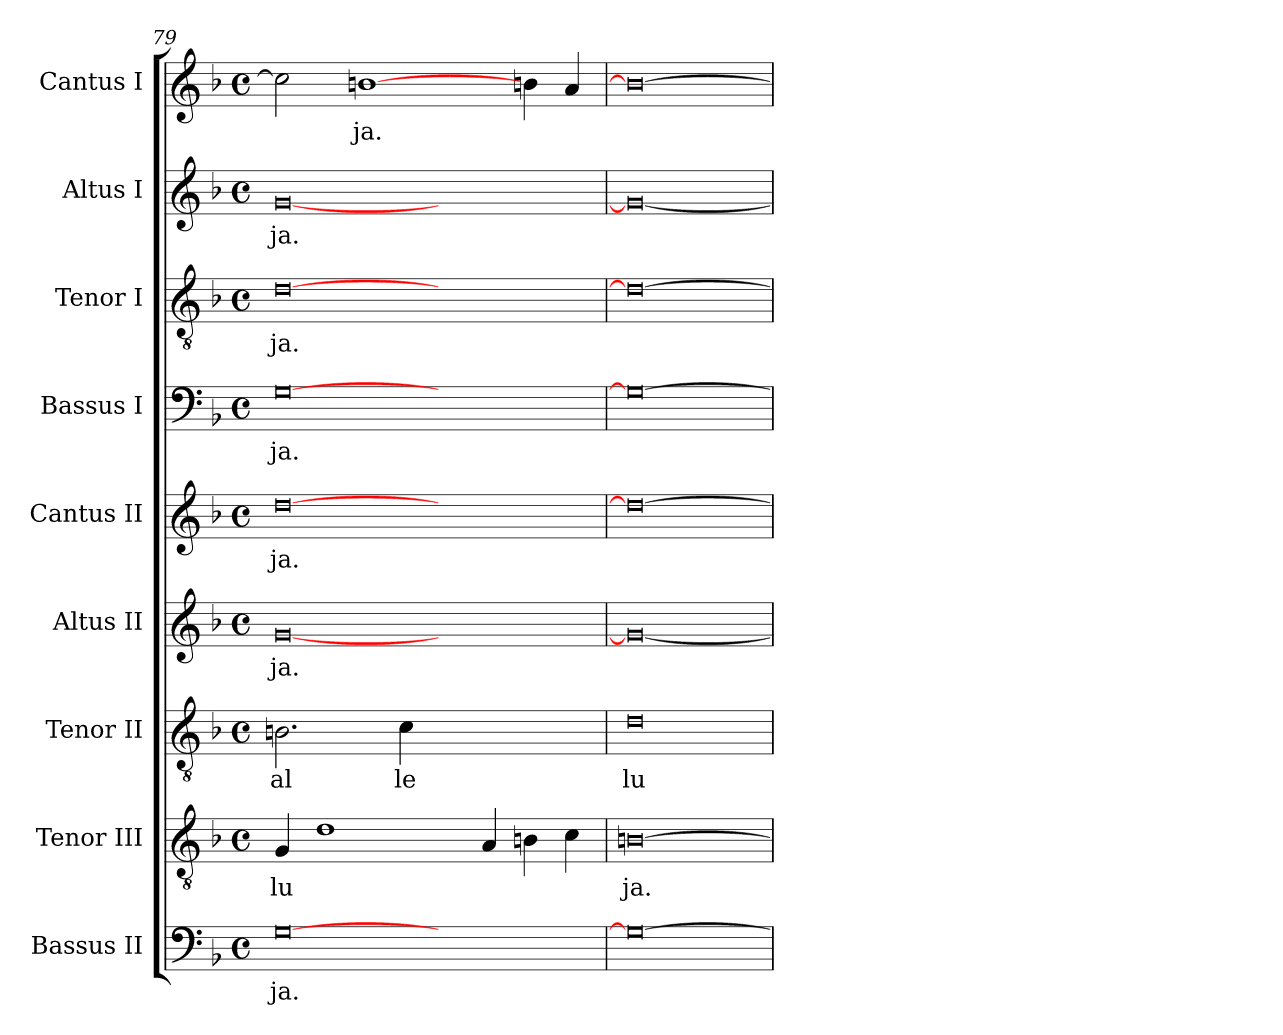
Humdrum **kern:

**kern	**text	**kern	**text	**kern	**text	**kern	**text	**kern	**text	**kern	**text	**kern	**text	**kern	**text	**kern	**text
*part9	*part9	*part8	*part8	*part7	*part7	*part6	*part6	*part5	*part5	*part4	*part4	*part3	*part3	*part2	*part2	*part1	*part1
*staff9	*staff9	*staff8	*staff8	*staff7	*staff7	*staff6	*staff6	*staff5	*staff5	*staff4	*staff4	*staff3	*staff3	*staff2	*staff2	*staff1	*staff1
*I"Bassus II	*	*I"Tenor III	*	*I"Tenor II	*	*I"Altus II	*	*I"Cantus II	*	*I"Bassus I	*	*I"Tenor I	*	*I"Altus I	*	*I"Cantus I	*
*clefF4	*	*clefGv2	*	*clefGv2	*	*clefG2	*	*clefG2	*	*clefF4	*	*clefGv2	*	*clefG2	*	*clefG2	*
*k[b-]	*	*k[b-]	*	*k[b-]	*	*k[b-]	*	*k[b-]	*	*k[b-]	*	*k[b-]	*	*k[b-]	*	*k[b-]	*
*F:	*	*F:	*	*F:	*	*F:	*	*F:	*	*F:	*	*F:	*	*F:	*	*F:	*
*M4/4	*	*M4/4	*	*M4/4	*	*M4/4	*	*M4/4	*	*M4/4	*	*M4/4	*	*M4/4	*	*M4/4	*
*met(c)	*	*met(c)	*	*met(c)	*	*met(c)	*	*met(c)	*	*met(c)	*	*met(c)	*	*met(c)	*	*met(c)	*
=79	=79	=79	=79	=79	=79	=79	=79	=79	=79	=79	=79	=79	=79	=79	=79	=79	=79
!LO:N:vis=0	!LO:LY:b:cj	!	!LO:LY:b:cj	!	!LO:LY:b:cj	!LO:N:vis=0	!LO:LY:b:cj	!LO:N:vis=0	!LO:LY:b:cj	!LO:N:vis=0	!LO:LY:b:cj	!LO:N:vis=0	!LO:LY:b:cj	!LO:N:vis=0	!LO:LY:b:cj	!	!
[>1G	-ja.	4G/	lu	2.Bn\	al	[<1g	-ja.	[>1dd	ja.	[>1G	ja.	[>1d	ja.	[<1g	ja.	2cc\]	.
.	.	1d	.	.	.	.	.	.	.	.	.	.	.	.	.	.	.
!	!	!	!	!	!	!	!	!	!	!	!	!	!	!	!	!	!LO:LY:b:cj
.	.	.	.	.	.	.	.	.	.	.	.	.	.	.	.	[>1b	-ja.
!	!	!	!	!	!LO:LY:b:cj	!	!	!	!	!	!	!	!	!	!	!	!
.	.	.	.	4c\	le	.	.	.	.	.	.	.	.	.	.	.	.
1ryy	.	.	.	1ryy	.	1ryy	.	1ryy	.	1ryy	.	1ryy	.	1ryy	.	.	.
.	.	4A/	.	.	.	.	.	.	.	.	.	.	.	.	.	.	.
.	.	4Bn\	.	.	.	.	.	.	.	.	.	.	.	.	.	4bn\	.
.	.	4c\	.	.	.	.	.	.	.	.	.	.	.	.	.	4a/	.
=80	=80	=80	=80	=80	=80	=80	=80	=80	=80	=80	=80	=80	=80	=80	=80	=80	=80
!	!	!	!LO:LY:b:cj	!	!LO:LY:b:cj	!	!	!	!	!	!	!	!	!	!	!	!
0G_>	.	[>0Bn	ja.	0d	lu	0g_<	.	0dd_>	.	0G_>	.	0d_>	.	0g_<	.	0b_>	.
=	=	=	=	=	=	=	=	=	=	=	=	=	=	=	=	=	=
*-	*-	*-	*-	*-	*-	*-	*-	*-	*-	*-	*-	*-	*-	*-	*-	*-	*-
